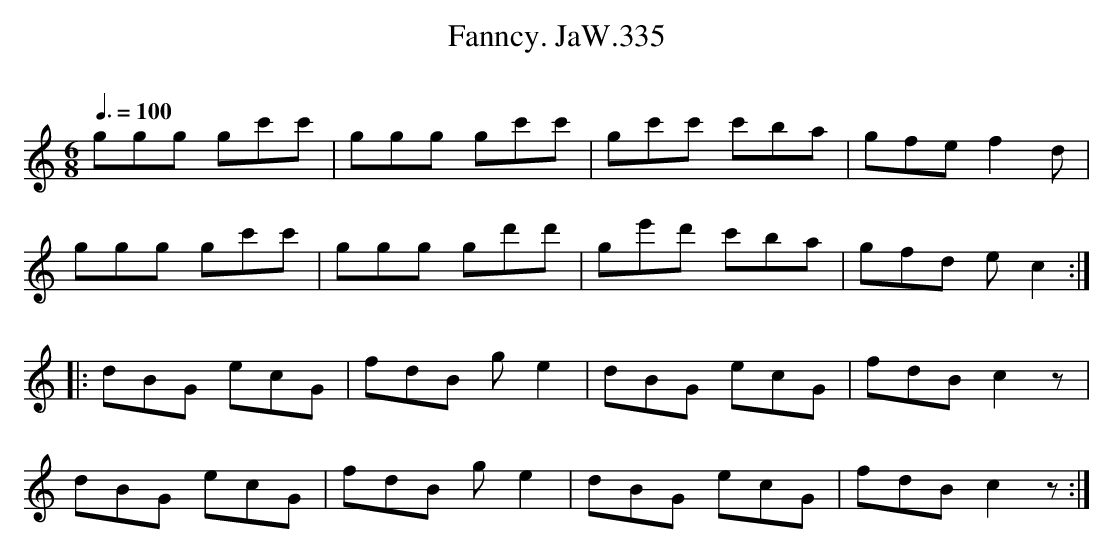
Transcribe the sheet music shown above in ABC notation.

X:1
T:Fanncy. JaW.335
M:6/8
L:1/8
Q:3/8=100
O:
K:C
ggg gc'c'|ggg gc'c'|gc'c' c'ba|gfe f2d|
ggg gc'c'|ggg gd'd'|ge'd' c'ba|gfd ec2:|
|:dBG ecG|fdB ge2|dBG ecG|fdB c2z|
dBG ecG|fdB ge2|dBG ecG|fdB c2z:|
